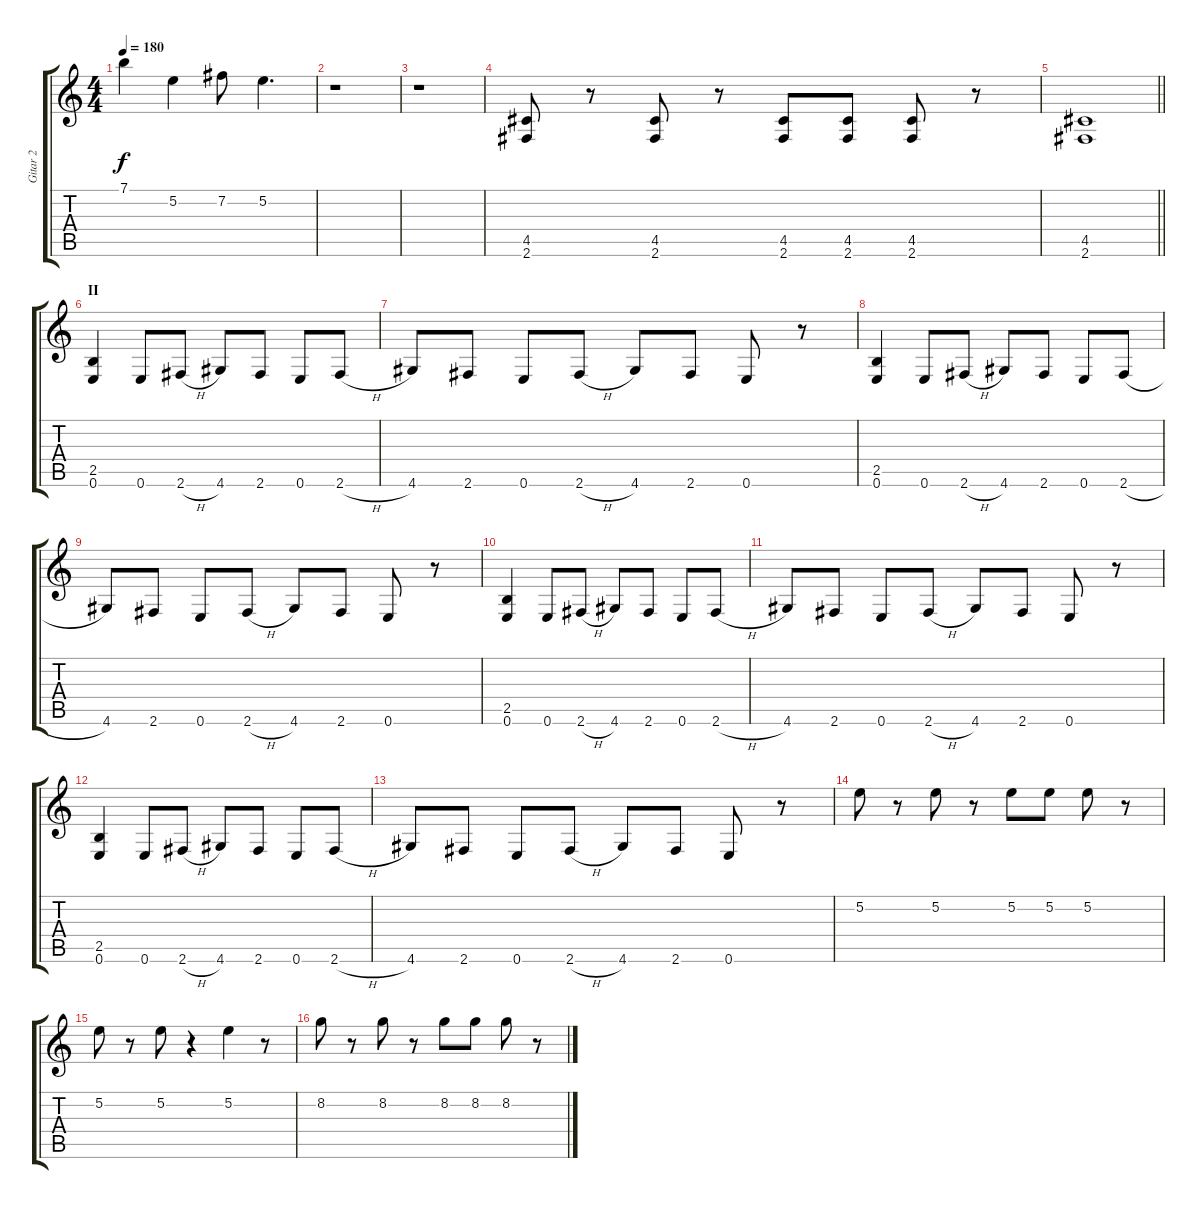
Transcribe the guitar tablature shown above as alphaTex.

\track ("Gitar 2" "Gitar 2") {instrument overdrivenguitar}
\staff {score tabs}
\tuning (E4 B3 G3 D3 A2 E2) {hide}
\ts (4 4)
\tempo 180
\clef g2
\ks c
7.1{t}.4{dy f} 5.2.4 7.2.8 5.2.4{d} |
r.1 |
r.1 |
(4.5 2.6).8 r.8 (4.5 2.6).8 r.8 (4.5 2.6).8 (4.5 2.6).8 (4.5 2.6).8 r.8 |
\barLineRight lightlight
(4.5 2.6).1 |
\section ("" "II")
(2.5 0.6).4 0.6.8 2.6{h}.8 4.6.8 2.6.8 0.6.8 2.6{h}.8 |
4.6.8 2.6.8 0.6.8 2.6{h}.8 4.6.8 2.6.8 0.6.8 r.8 |
(2.5 0.6).4 0.6.8 2.6{h}.8 4.6.8 2.6.8 0.6.8 2.6{h}.8 |
4.6.8 2.6.8 0.6.8 2.6{h}.8 4.6.8 2.6.8 0.6.8 r.8 |
(2.5 0.6).4 0.6.8 2.6{h}.8 4.6.8 2.6.8 0.6.8 2.6{h}.8 |
4.6.8 2.6.8 0.6.8 2.6{h}.8 4.6.8 2.6.8 0.6.8 r.8 |
(2.5 0.6).4 0.6.8 2.6{h}.8 4.6.8 2.6.8 0.6.8 2.6{h}.8 |
4.6.8 2.6.8 0.6.8 2.6{h}.8 4.6.8 2.6.8 0.6.8 r.8 |
5.2.8 r.8 5.2.8 r.8 5.2.8 5.2.8 5.2.8 r.8 |
5.2.8 r.8 5.2.8 r.4 5.2.4 r.8 |
8.2.8 r.8 8.2.8 r.8 8.2.8 8.2.8 8.2.8 r.8
